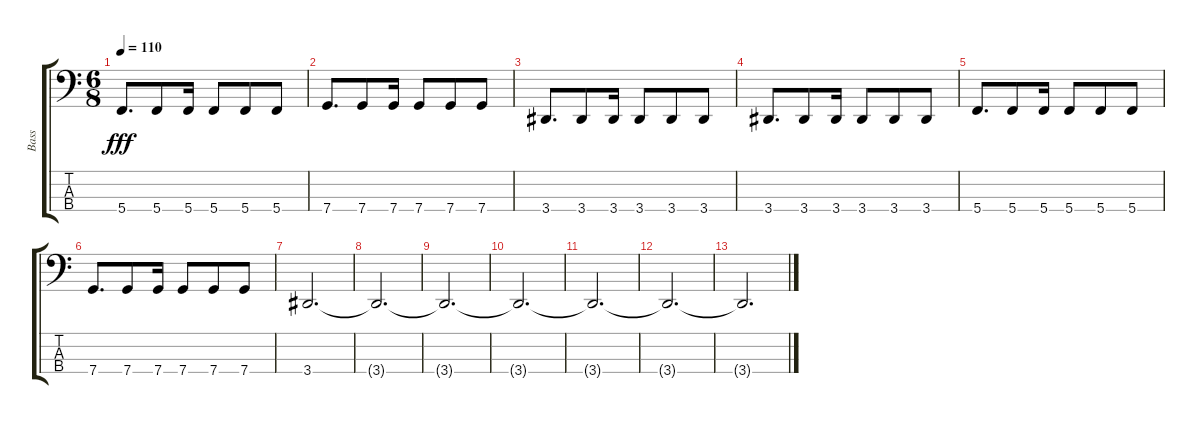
\track ("Bass" "Bass") {instrument electricbasspick}
\staff {score tabs}
\tuning (Eb2 Bb1 F1 C1) {hide}
\ts (6 8)
\tempo 110
\clef f4
\ks c
5.4.8{d dy fff} 5.4.8 5.4.16 5.4.8 5.4.8 5.4.8 |
7.4.8{d} 7.4.8 7.4.16 7.4.8 7.4.8 7.4.8 |
3.4.8{d} 3.4.8 3.4.16 3.4.8 3.4.8 3.4.8 |
3.4.8{d} 3.4.8 3.4.16 3.4.8 3.4.8 3.4.8 |
5.4.8{d} 5.4.8 5.4.16 5.4.8 5.4.8 5.4.8 |
7.4.8{d} 7.4.8 7.4.16 7.4.8 7.4.8 7.4.8 |
3.4.2{d} |
3.4{t}.2{d} |
3.4{t}.2{d} |
3.4{t}.2{d} |
3.4{t}.2{d} |
3.4{t}.2{d} |
3.4{t}.2{d}
